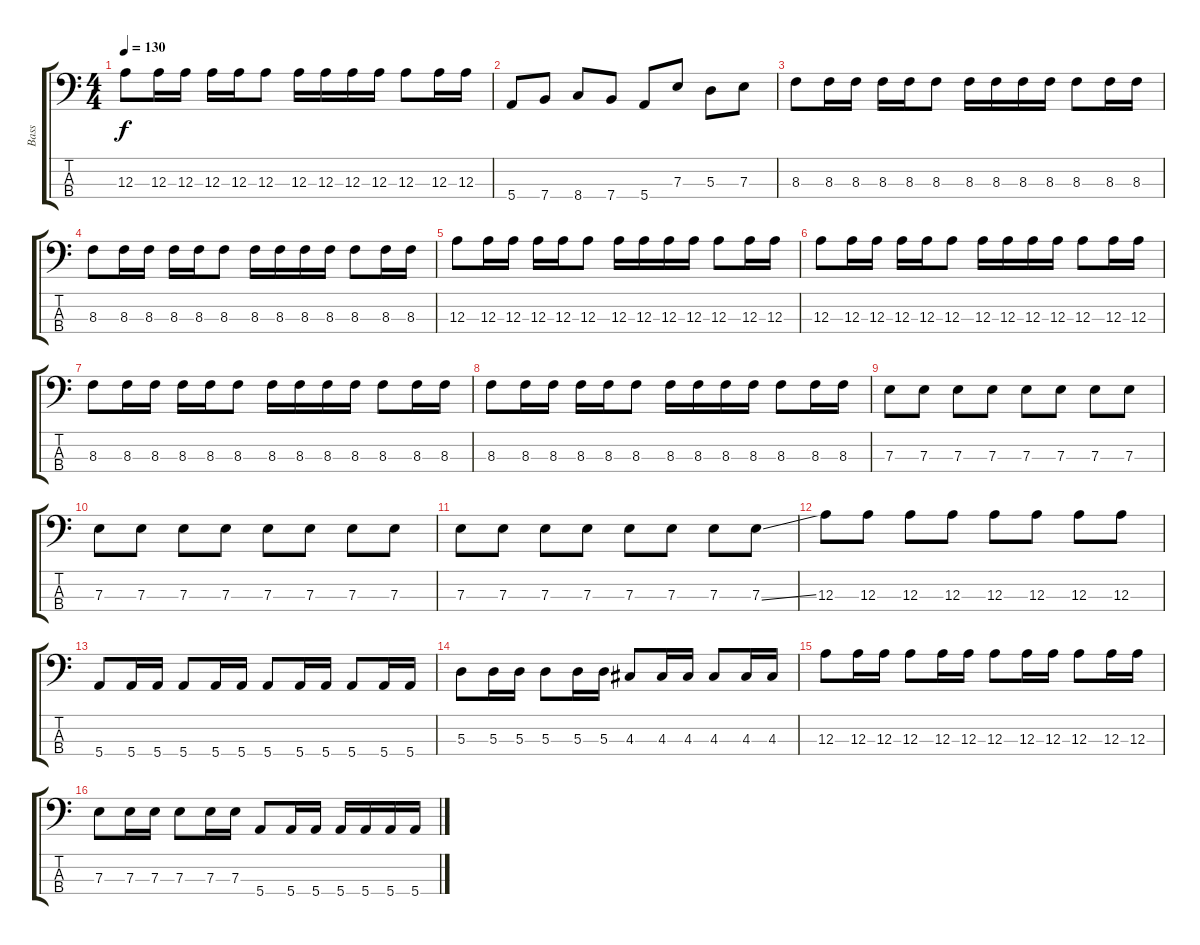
\track ("Bass" "Bass") {instrument electricbasspick}
\staff {score tabs}
\tuning (G2 D2 A1 E1) {hide}
\ts (4 4)
\tempo 130
\clef f4
\ks c
12.3.8{dy f} 12.3.16 12.3.16 12.3.16 12.3.16 12.3.8 12.3.16 12.3.16 12.3.16 12.3.16 12.3.8 12.3.16 12.3.16 |
5.4.8 7.4.8 8.4.8 7.4.8 5.4.8 7.3.8 5.3.8 7.3.8 |
8.3.8 8.3.16 8.3.16 8.3.16 8.3.16 8.3.8 8.3.16 8.3.16 8.3.16 8.3.16 8.3.8 8.3.16 8.3.16 |
8.3.8 8.3.16 8.3.16 8.3.16 8.3.16 8.3.8 8.3.16 8.3.16 8.3.16 8.3.16 8.3.8 8.3.16 8.3.16 |
12.3.8 12.3.16 12.3.16 12.3.16 12.3.16 12.3.8 12.3.16 12.3.16 12.3.16 12.3.16 12.3.8 12.3.16 12.3.16 |
12.3.8 12.3.16 12.3.16 12.3.16 12.3.16 12.3.8 12.3.16 12.3.16 12.3.16 12.3.16 12.3.8 12.3.16 12.3.16 |
8.3.8 8.3.16 8.3.16 8.3.16 8.3.16 8.3.8 8.3.16 8.3.16 8.3.16 8.3.16 8.3.8 8.3.16 8.3.16 |
8.3.8 8.3.16 8.3.16 8.3.16 8.3.16 8.3.8 8.3.16 8.3.16 8.3.16 8.3.16 8.3.8 8.3.16 8.3.16 |
7.3.8 7.3.8 7.3.8 7.3.8 7.3.8 7.3.8 7.3.8 7.3.8 |
7.3.8 7.3.8 7.3.8 7.3.8 7.3.8 7.3.8 7.3.8 7.3.8 |
7.3.8 7.3.8 7.3.8 7.3.8 7.3.8 7.3.8 7.3.8 7.3{ss}.8 |
12.3.8 12.3.8 12.3.8 12.3.8 12.3.8 12.3.8 12.3.8 12.3.8 |
5.4.8 5.4.16 5.4.16 5.4.8 5.4.16 5.4.16 5.4.8 5.4.16 5.4.16 5.4.8 5.4.16 5.4.16 |
5.3.8 5.3.16 5.3.16 5.3.8 5.3.16 5.3.16 4.3.8 4.3.16 4.3.16 4.3.8 4.3.16 4.3.16 |
12.3.8 12.3.16 12.3.16 12.3.8 12.3.16 12.3.16 12.3.8 12.3.16 12.3.16 12.3.8 12.3.16 12.3.16 |
7.3.8 7.3.16 7.3.16 7.3.8 7.3.16 7.3.16 5.4.8 5.4.16 5.4.16 5.4.16 5.4.16 5.4.16 5.4.16
